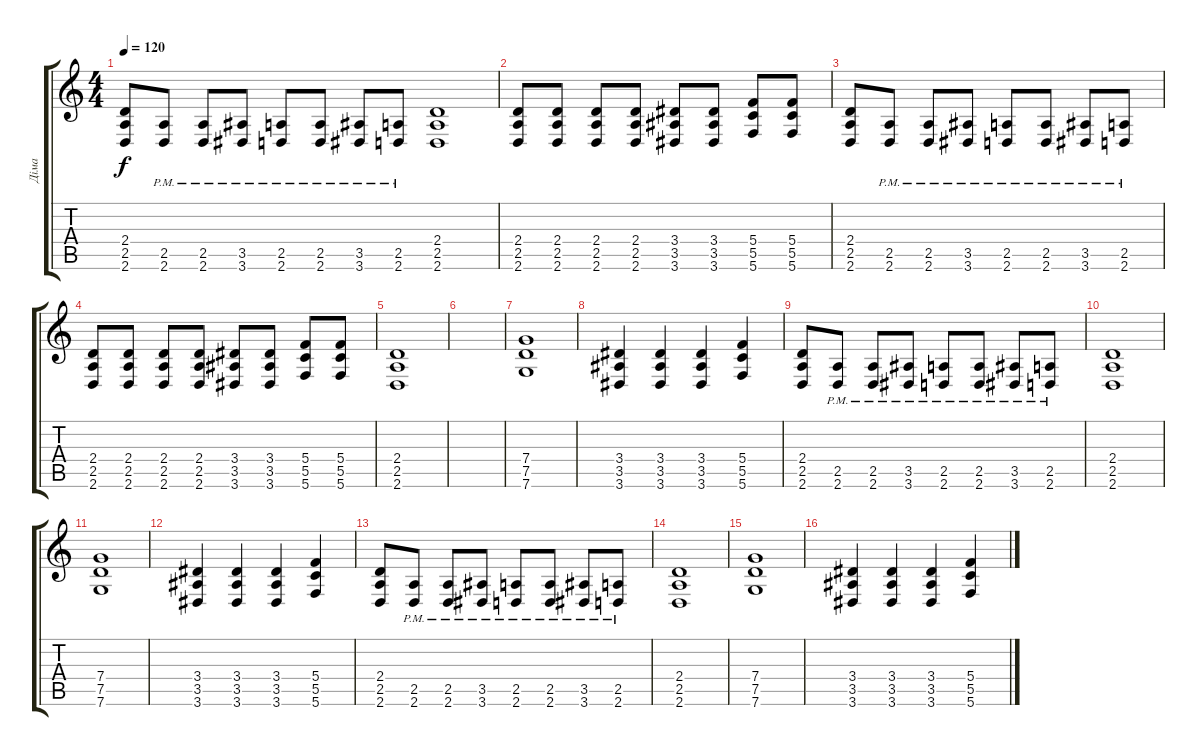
\track ("Діма" "Діма") {instrument overdrivenguitar}
\staff {score tabs}
\tuning (D4 A3 F3 C3 G2 C2) {hide}
\ts (4 4)
\tempo 120
\clef g2
\ks c
(2.4 2.5 2.6).8{dy f} (2.5{pm} 2.6{pm}).8 (2.5{pm} 2.6{pm}).8 (3.5{pm} 3.6{pm}).8 (2.5{pm} 2.6{pm}).8 (2.5{pm} 2.6{pm}).8 (3.5{pm} 3.6{pm}).8 (2.5{pm} 2.6{pm}).8 (2.4 2.5 2.6).1 |
(2.4 2.5 2.6).8 (2.4 2.5 2.6).8 (2.4 2.5 2.6).8 (2.4 2.5 2.6).8 (3.4 3.5 3.6).8 (3.4 3.5 3.6).8 (5.4 5.5 5.6).8 (5.4 5.5 5.6).8 |
(2.4 2.5 2.6).8 (2.5{pm} 2.6{pm}).8 (2.5{pm} 2.6{pm}).8 (3.5{pm} 3.6{pm}).8 (2.5{pm} 2.6{pm}).8 (2.5{pm} 2.6{pm}).8 (3.5{pm} 3.6{pm}).8 (2.5{pm} 2.6{pm}).8 |
(2.4 2.5 2.6).8 (2.4 2.5 2.6).8 (2.4 2.5 2.6).8 (2.4 2.5 2.6).8 (3.4 3.5 3.6).8 (3.4 3.5 3.6).8 (5.4 5.5 5.6).8 (5.4 5.5 5.6).8 |
(2.4 2.5 2.6).1 |
|
(7.4 7.5 7.6).1 |
(3.4 3.5 3.6).4 (3.4 3.5 3.6).4 (3.4 3.5 3.6).4 (5.4 5.5 5.6).4 |
(2.4 2.5 2.6).8 (2.5{pm} 2.6{pm}).8 (2.5{pm} 2.6{pm}).8 (3.5{pm} 3.6{pm}).8 (2.5{pm} 2.6{pm}).8 (2.5{pm} 2.6{pm}).8 (3.5{pm} 3.6{pm}).8 (2.5{pm} 2.6{pm}).8 |
(2.4 2.5 2.6).1 |
(7.4 7.5 7.6).1 |
(3.4 3.5 3.6).4 (3.4 3.5 3.6).4 (3.4 3.5 3.6).4 (5.4 5.5 5.6).4 |
(2.4 2.5 2.6).8 (2.5{pm} 2.6{pm}).8 (2.5{pm} 2.6{pm}).8 (3.5{pm} 3.6{pm}).8 (2.5{pm} 2.6{pm}).8 (2.5{pm} 2.6{pm}).8 (3.5{pm} 3.6{pm}).8 (2.5{pm} 2.6{pm}).8 |
(2.4 2.5 2.6).1 |
(7.4 7.5 7.6).1 |
(3.4 3.5 3.6).4 (3.4 3.5 3.6).4 (3.4 3.5 3.6).4 (5.4 5.5 5.6).4
